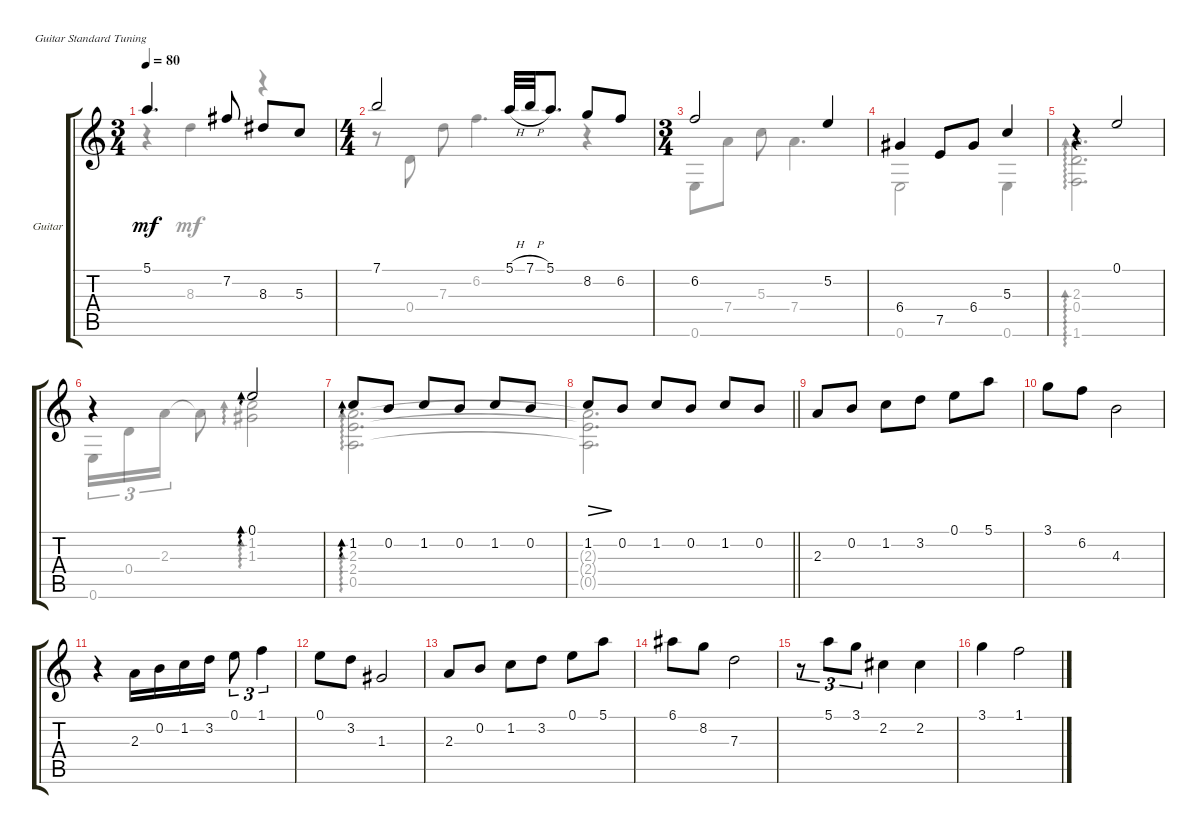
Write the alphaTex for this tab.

\bracketExtendMode groupsimilarinstruments
\firstSystemTrackNameOrientation horizontal
\otherSystemsTrackNameOrientation horizontal
\track ("Guitar" "Guitar") {instrument acousticguitarnylon}
\staff {score tabs}
\tuning (E4 B3 G3 D3 A2 E2)
\voice
\ts (3 4)
\tempo 80
\clef g2
\ks c
5.1.4{d dy mf} 7.2.8 8.3.8 5.3.8 |
\ts (4 4)
7.1.2 5.1{h}.32 7.1{h}.32 5.1.8{d} 8.2.8 6.2.8 |
\ts (3 4)
6.2.2 5.2.4 |
6.4.4 7.5.8 6.4.8 5.3.4 |
r.4{ad 0} 0.1.2 |
r.4 0.1.2{ad 0} |
1.2.8{ad 0} 0.2.8 1.2.8 0.2.8 1.2.8 0.2.8 |
\barLineRight lightlight
1.2.8{dec} 0.2.8 1.2.8 0.2.8 1.2.8 0.2.8 |
2.3.8 0.2.8 1.2.8 3.2.8 0.1.8 5.1.8 |
3.1.8 6.2.8 4.3.2 |
r.4 2.3.16 0.2.16 1.2.16 3.2.16 0.1.8{tu (3 2)} 1.1.4{tu (3 2)} |
0.1.8 3.2.8 1.3.2 |
2.3.8 0.2.8 1.2.8 3.2.8 0.1.8 5.1.8 |
6.1.8 8.2.8 7.3.2 |
r.8{tu (3 2)} 5.1.8{tu (3 2)} 3.1.8{tu (3 2)} 2.2.4 2.2.4 |
3.1.4 1.1.2
\voice
\clef g2
\ottava regular
\simile none
\ks c
r.4{dy mf} 8.3.4 r.4 |
r.8 0.4.8 7.3.8 6.2.4{d} r.4 |
0.6.8 7.4.8 5.3.8 7.4.4{d} |
0.6.2 0.6.4 |
(2.3 0.4 1.6).2{d ad 0} |
0.6.16{tu (3 2)} 0.4.16{tu (3 2)} 2.3.16{tu (3 2)} 2.3{t}.8 (1.2 1.3).2{ad 0} |
(2.3 2.4 0.5).2{d ad 0} |
\barLineRight lightlight
(2.3{t} 2.4{t} 0.5{t}).2{d} |
|
|
|
|
|
|
|
